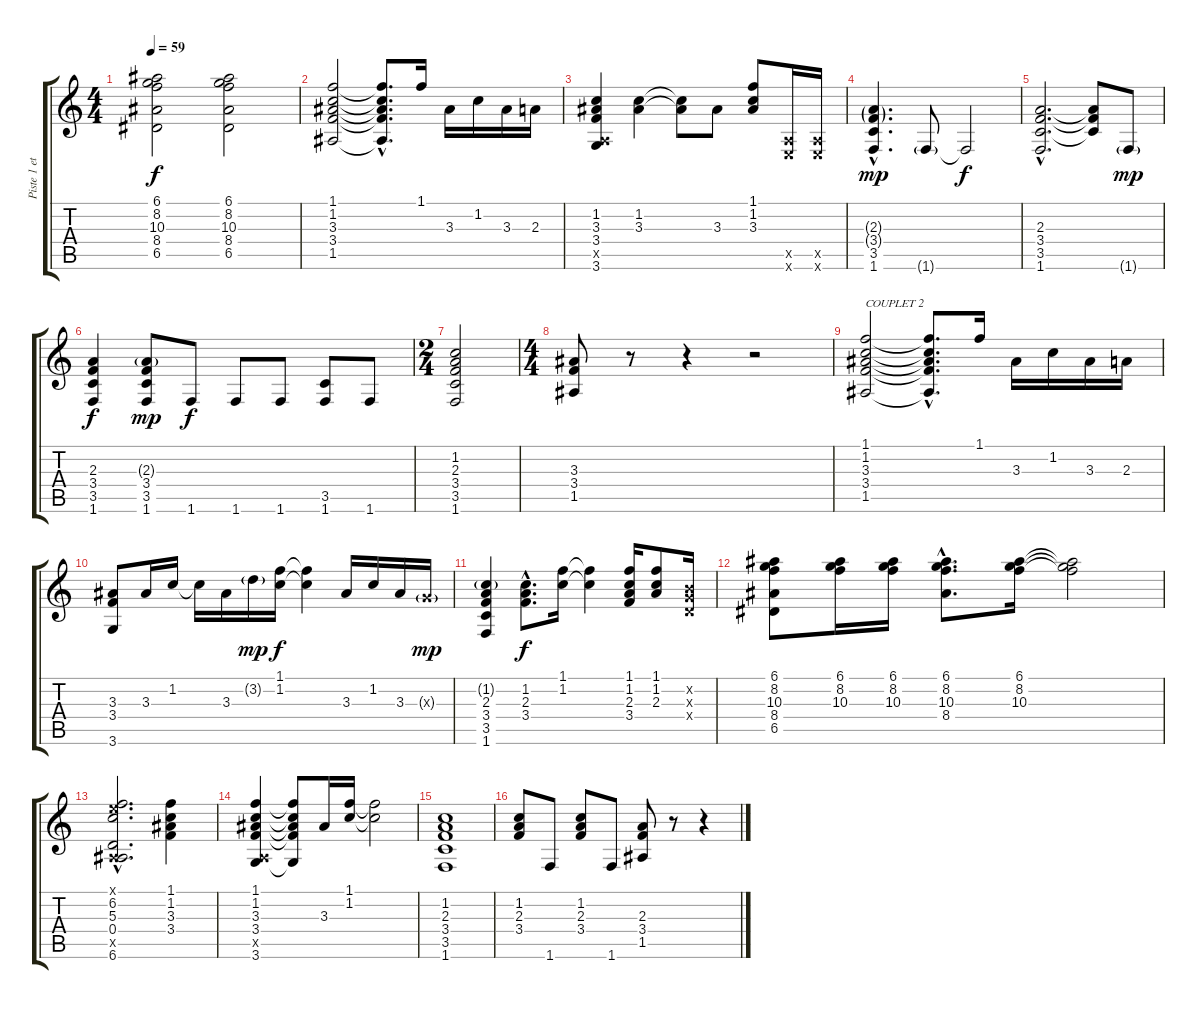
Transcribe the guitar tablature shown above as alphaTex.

\track ("Piste 1 et 2" "Piste 1 et") {instrument acousticguitarnylon}
\staff {score tabs}
\tuning (E4 B3 G3 D3 A2 E2) {hide}
\ts (4 4)
\tempo 59
\clef g2
\ks c
(6.1 8.2 10.3 8.4 6.5).2{dy f} (6.1 8.2 10.3 8.4 6.5).2 |
(1.1 1.2 3.3 3.4 1.5).2 (1.1{hac t} 1.2{hac t} 3.3{hac t} 3.4{hac t} 1.5{hac t}).8{d} 1.1.16 3.3.16 1.2.16 3.3.16 2.3.16 |
(1.2 3.3 3.4 0.5{x} 3.6).4 (1.2 3.3).4 (1.2{t} 3.3{t}).8 3.3.8 (1.1 1.2 3.3).8 (0.5{x} 0.6{x}).16 (0.5{x} 0.6{x}).16 |
(2.3{g hac} 3.4{g hac} 3.5{hac} 1.6{hac}).4{d dy mp} 1.6{g}.8 1.6{t}.2{dy f} |
(2.3{hac} 3.4{hac} 3.5{hac} 1.6{hac}).2{d} (2.3{t} 3.4{t} 3.5{t}).8 1.6{g}.8{dy mp} |
(2.3 3.4 3.5 1.6).4{dy f} (2.3{g} 3.4 3.5 1.6).8{dy mp} 1.6.8{dy f} 1.6.8 1.6.8 (3.5 1.6).8 1.6.8 |
\ts (2 4)
(1.2 2.3 3.4 3.5 1.6).2 |
\ts (4 4)
(3.3 3.4 1.5).8 r.8 r.4 r.2 |
(1.1 1.2 3.3 3.4 1.5).2{txt "COUPLET 2"} (1.1{hac t} 1.2{hac t} 3.3{hac t} 3.4{hac t} 1.5{hac t}).8{d} 1.1.16 3.3.16 1.2.16 3.3.16 2.3.16 |
(3.3 3.4 3.6).8 3.3.16 1.2.16 1.2{t}.16 3.3.16 3.2{g}.16{dy mp} (1.1 1.2).16{dy f} (1.1{t} 1.2{t}).4 3.3.16 1.2.16 3.3.16 0.3{g x}.16{dy mp} |
(1.2{g} 2.3 3.4 3.5 1.6).4 (1.2{hac} 2.3{hac} 3.4{hac}).8{d dy f} (1.1 1.2).16 (1.1{t} 1.2{t}).4 (1.1 1.2 2.3 3.4).16 (1.1 1.2 2.3).8 (0.2{x} 0.3{x} 0.4{x}).16 |
(6.1 8.2 10.3 8.4 6.5).8 (6.1 8.2 10.3).16 (6.1 8.2 10.3).16 (6.1{hac} 8.2{hac} 10.3{hac} 8.4{hac}).8{d} (6.1 8.2 10.3).16 (6.1{t} 8.2{t} 10.3{t}).2 |
(0.1{hac x} 6.2{hac} 5.3{hac} 0.4{hac} 0.5{hac x} 6.6{hac}).2{d} (1.1 1.2 3.3 3.4).4 |
(1.1 1.2 3.3 3.4 0.5{x} 3.6).4 (1.1{t} 1.2{t} 3.3{t} 3.4{t} 3.6{t}).8 3.3.16 (1.1 1.2).16 (1.1{t} 1.2{t}).2 |
(1.2 2.3 3.4 3.5 1.6).1 |
(1.2 2.3 3.4).8 1.6.8 (1.2 2.3 3.4).8 1.6.8 (2.3 3.4 1.5).8 r.8 r.4
